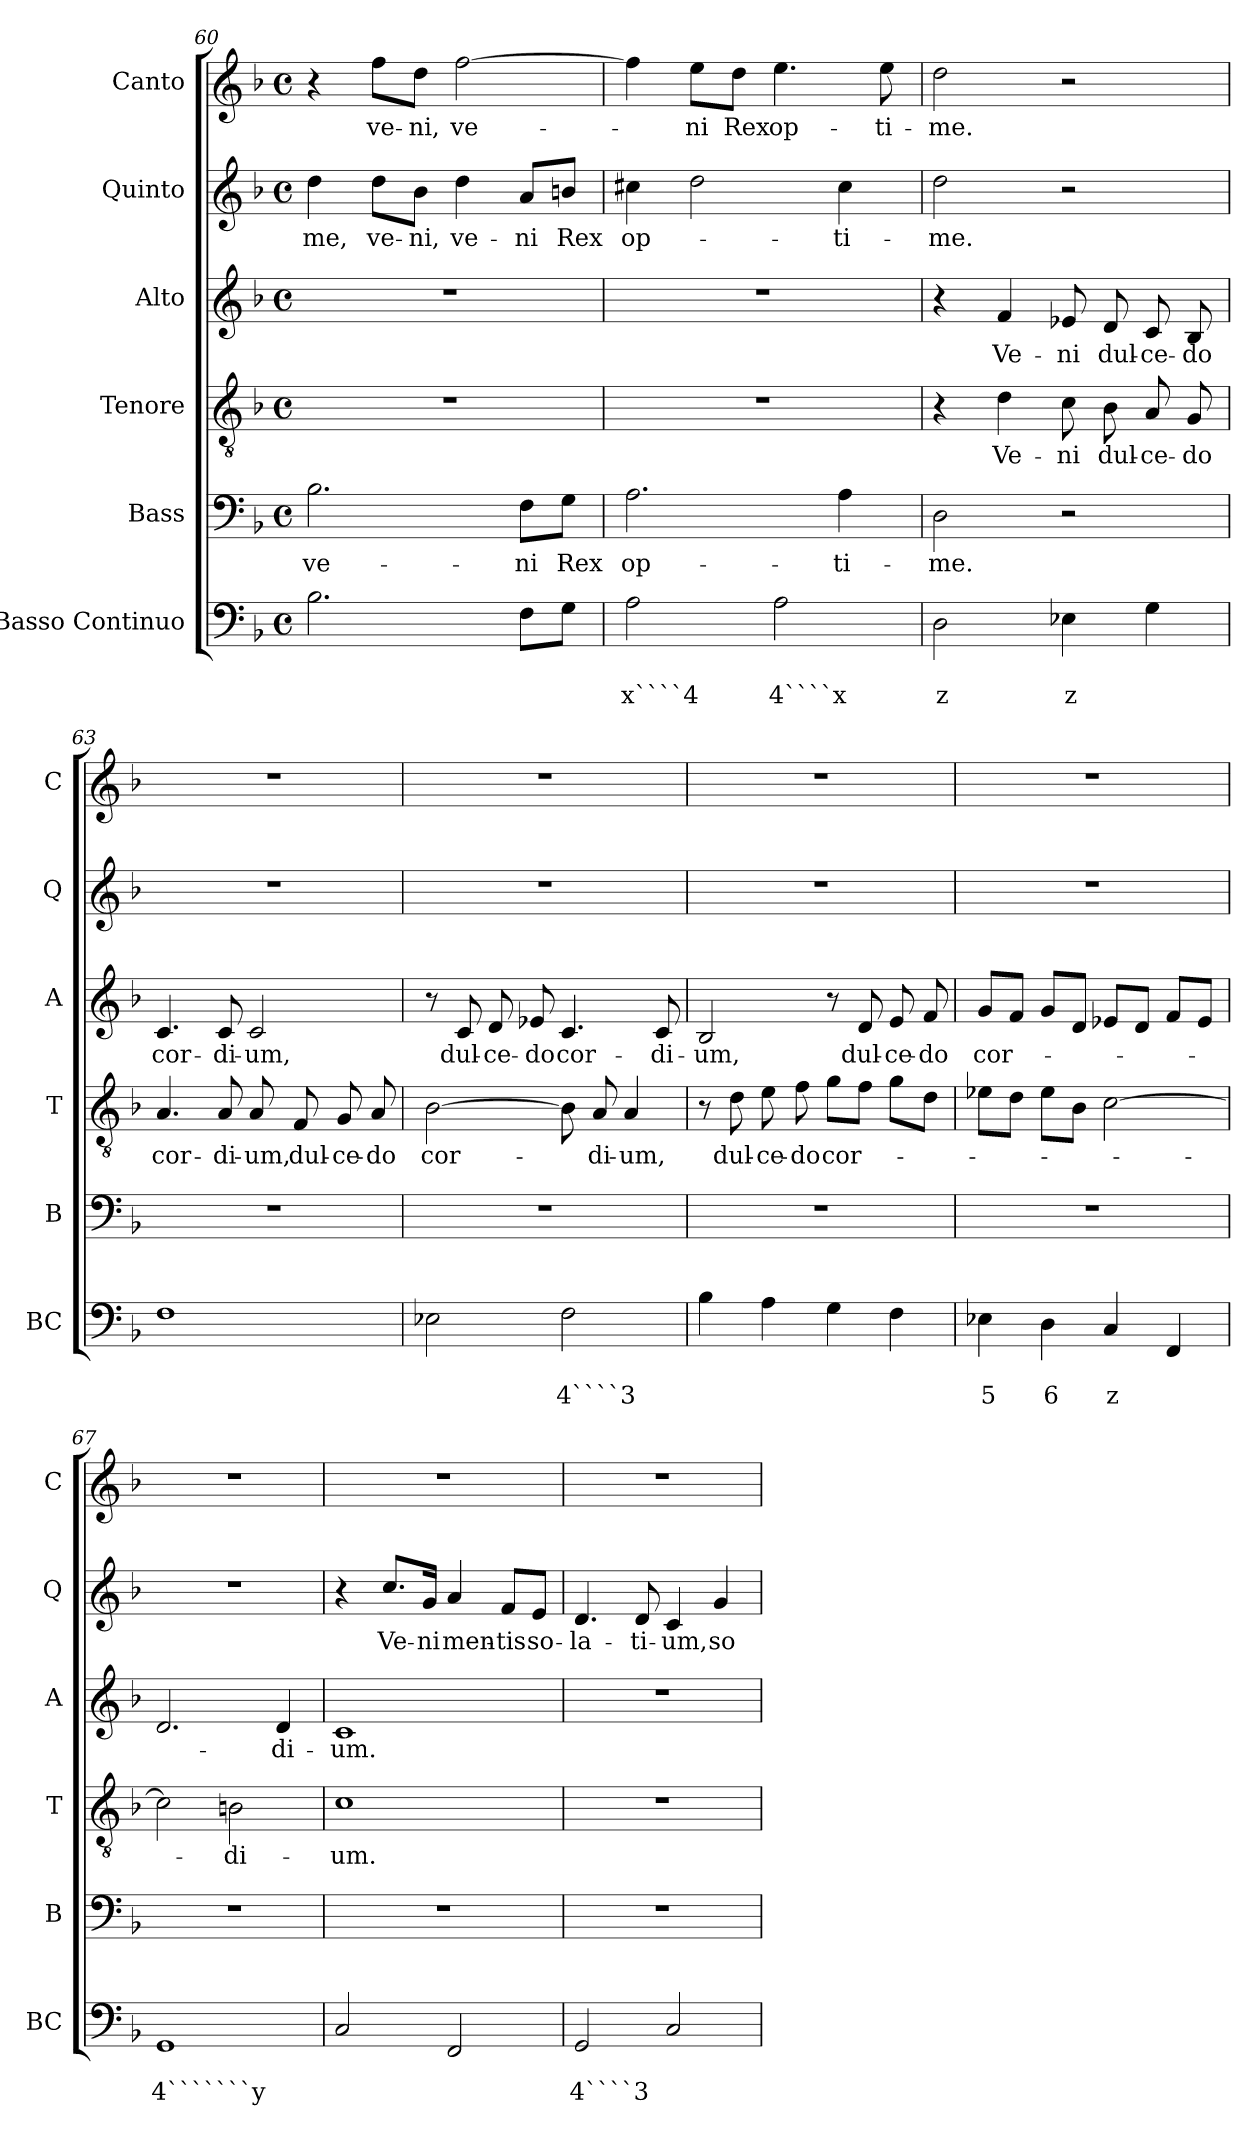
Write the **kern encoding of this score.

**kern	**text	**text	**kern	**text	**kern	**text	**kern	**text	**kern	**text	**kern	**text
*part6	*part6	*part6	*part5	*part5	*part4	*part4	*part3	*part3	*part2	*part2	*part1	*part1
*staff6	*staff6	*staff6	*staff5	*staff5	*staff4	*staff4	*staff3	*staff3	*staff2	*staff2	*staff1	*staff1
*I"Basso Continuo	*	*	*I"Bass	*	*I"Tenore	*	*I"Alto	*	*I"Quinto	*	*I"Canto	*
*I'BC	*	*	*I'B	*	*I'T	*	*I'A	*	*I'Q	*	*I'C	*
!!LO:LB:g=z
*clefF4	*	*	*clefF4	*	*clefGv2	*	*clefG2	*	*clefG2	*	*clefG2	*
*k[b-]	*	*	*k[b-]	*	*k[b-]	*	*k[b-]	*	*k[b-]	*	*k[b-]	*
*F:	*	*	*F:	*	*F:	*	*F:	*	*F:	*	*F:	*
*M4/4	*	*	*M4/4	*	*M4/4	*	*M4/4	*	*M4/4	*	*M4/4	*
*met(c)	*	*	*met(c)	*	*met(c)	*	*met(c)	*	*met(c)	*	*met(c)	*
=60	=60	=60	=60	=60	=60	=60	=60	=60	=60	=60	=60	=60
!	!	!	!	!LO:LY:b	!	!	!	!	!	!LO:LY:b	!	!
2.B-\	.	.	2.B-\	ve-	1r	.	1r	.	4dd\	-me,	4r	.
!	!	!	!	!	!	!	!	!	!	!LO:LY:b	!	!LO:LY:b
.	.	.	.	.	.	.	.	.	8dd\L	ve-	8ff\L	ve-
!	!	!	!	!	!	!	!	!	!	!LO:LY:b	!	!LO:LY:b
.	.	.	.	.	.	.	.	.	8b-\J	-ni,	8dd\J	-ni,
!	!	!	!	!	!	!	!	!	!	!LO:LY:b	!	!LO:LY:b
.	.	.	.	.	.	.	.	.	4dd\	ve-	[2ff\	ve-
!	!	!	!	!LO:LY:b	!	!	!	!	!	!LO:LY:b	!	!
8F\L	.	.	8F\L	-ni	.	.	.	.	8a/L	-ni	.	.
!	!	!	!	!LO:LY:b	!	!	!	!	!	!LO:LY:b	!	!
8G\J	.	.	8G\J	Rex	.	.	.	.	8bn/J	Rex	.	.
=61	=61	=61	=61	=61	=61	=61	=61	=61	=61	=61	=61	=61
!	!	!LO:LY:b	!	!LO:LY:b	!	!	!	!	!	!LO:LY:b	!	!
2A\	.	x````4	2.A\	op-	1r	.	1r	.	4cc#X\	op-	4ff\]	.
!	!	!	!	!	!	!	!	!	!	!	!	!LO:LY:b
.	.	.	.	.	.	.	.	.	2dd\	.	8ee\L	-ni
!	!	!	!	!	!	!	!	!	!	!	!	!LO:LY:b
.	.	.	.	.	.	.	.	.	.	.	8dd\J	Rex
!	!	!LO:LY:b	!	!	!	!	!	!	!	!	!	!LO:LY:b
2A\	.	4````x	.	.	.	.	.	.	.	.	4.ee\	op-
!	!	!	!	!LO:LY:b	!	!	!	!	!	!LO:LY:b	!	!
.	.	.	4A\	-ti-	.	.	.	.	4cc#\	-ti-	.	.
!	!	!	!	!	!	!	!	!	!	!	!	!LO:LY:b
.	.	.	.	.	.	.	.	.	.	.	8ee\	-ti-
=62	=62	=62	=62	=62	=62	=62	=62	=62	=62	=62	=62	=62
!	!	!LO:LY:b	!	!LO:LY:b	!	!	!	!	!	!LO:LY:b	!	!LO:LY:b
2D\	.	z	2D\	-me.	4r	.	4r	.	2dd\	-me.	2dd\	-me.
!	!	!	!	!	!	!LO:LY:b	!	!LO:LY:b	!	!	!	!
.	.	.	.	.	4d\	Ve-	4f/	Ve-	.	.	.	.
!	!	!LO:LY:b	!	!	!	!LO:LY:b	!	!LO:LY:b	!	!	!	!
4E-X\	.	z	2r	.	8c\	-ni	8e-X/	-ni	2r	.	2r	.
!	!	!	!	!	!	!LO:LY:b	!	!LO:LY:b	!	!	!	!
.	.	.	.	.	8B-\	dul-	8d/	dul-	.	.	.	.
!	!	!	!	!	!	!LO:LY:b	!	!LO:LY:b	!	!	!	!
4G\	.	.	.	.	8A/	-ce-	8c/	-ce-	.	.	.	.
!	!	!	!	!	!	!LO:LY:b	!	!LO:LY:b	!	!	!	!
.	.	.	.	.	8G/	-do	8B-/	-do	.	.	.	.
=63	=63	=63	=63	=63	=63	=63	=63	=63	=63	=63	=63	=63
!	!	!	!	!	!	!LO:LY:b	!	!LO:LY:b	!	!	!	!
1F	.	.	1r	.	4.A/	cor-	4.c/	cor-	1r	.	1r	.
!	!	!	!	!	!	!LO:LY:b	!	!LO:LY:b	!	!	!	!
.	.	.	.	.	8A/	-di-	8c/	-di-	.	.	.	.
!	!	!	!	!	!	!LO:LY:b	!	!LO:LY:b	!	!	!	!
.	.	.	.	.	8A/	-um,	2c/	-um,	.	.	.	.
!	!	!	!	!	!	!LO:LY:b	!	!	!	!	!	!
.	.	.	.	.	8F/	dul-	.	.	.	.	.	.
!	!	!	!	!	!	!LO:LY:b	!	!	!	!	!	!
.	.	.	.	.	8G/	-ce-	.	.	.	.	.	.
!	!	!	!	!	!	!LO:LY:b	!	!	!	!	!	!
.	.	.	.	.	8A/	-do	.	.	.	.	.	.
=64	=64	=64	=64	=64	=64	=64	=64	=64	=64	=64	=64	=64
!	!	!	!	!	!	!LO:LY:b	!	!	!	!	!	!
2E-X\	.	.	1r	.	[2B-\	cor-	8r	.	1r	.	1r	.
!	!	!	!	!	!	!	!	!LO:LY:b	!	!	!	!
.	.	.	.	.	.	.	8c/	dul-	.	.	.	.
!	!	!	!	!	!	!	!	!LO:LY:b	!	!	!	!
.	.	.	.	.	.	.	8d/	-ce-	.	.	.	.
!	!	!	!	!	!	!	!	!LO:LY:b	!	!	!	!
.	.	.	.	.	.	.	8e-X/	-do	.	.	.	.
!	!	!LO:LY:b	!	!	!	!	!	!LO:LY:b	!	!	!	!
2F\	.	4````3	.	.	8B-\]	.	4.c/	cor-	.	.	.	.
!	!	!	!	!	!	!LO:LY:b	!	!	!	!	!	!
.	.	.	.	.	8A/	-di-	.	.	.	.	.	.
!	!	!	!	!	!	!LO:LY:b	!	!	!	!	!	!
.	.	.	.	.	4A/	-um,	.	.	.	.	.	.
!	!	!	!	!	!	!	!	!LO:LY:b	!	!	!	!
.	.	.	.	.	.	.	8c/	-di-	.	.	.	.
!!LO:PB:g=z
=65	=65	=65	=65	=65	=65	=65	=65	=65	=65	=65	=65	=65
!	!	!	!	!	!	!	!	!LO:LY:b	!	!	!	!
4B-\	.	.	1r	.	8r	.	2B-/	-um,	1r	.	1r	.
!	!	!	!	!	!	!LO:LY:b	!	!	!	!	!	!
.	.	.	.	.	8d\	dul-	.	.	.	.	.	.
!	!	!	!	!	!	!LO:LY:b	!	!	!	!	!	!
4A\	.	.	.	.	8e\	-ce-	.	.	.	.	.	.
!	!	!	!	!	!	!LO:LY:b	!	!	!	!	!	!
.	.	.	.	.	8f\	-do	.	.	.	.	.	.
!	!	!	!	!	!	!LO:LY:b	!	!	!	!	!	!
4G\	.	.	.	.	8g\L	cor-	8r	.	.	.	.	.
!	!	!	!	!	!	!	!	!LO:LY:b	!	!	!	!
.	.	.	.	.	8f\J	.	8d/	dul-	.	.	.	.
!	!	!	!	!	!	!	!	!LO:LY:b	!	!	!	!
4F\	.	.	.	.	8g\L	.	8e/	-ce-	.	.	.	.
!	!	!	!	!	!	!	!	!LO:LY:b	!	!	!	!
.	.	.	.	.	8d\J	.	8f/	-do	.	.	.	.
=66	=66	=66	=66	=66	=66	=66	=66	=66	=66	=66	=66	=66
!	!	!LO:LY:b	!	!	!	!	!	!LO:LY:b	!	!	!	!
4E-X\	.	5	1r	.	8e-X\L	.	8g/L	cor-	1r	.	1r	.
.	.	.	.	.	8d\J	.	8f/J	.	.	.	.	.
!	!	!LO:LY:b	!	!	!	!	!	!	!	!	!	!
4D\	.	6	.	.	8e-\L	.	8g/L	.	.	.	.	.
.	.	.	.	.	8B-\J	.	8d/J	.	.	.	.	.
!	!	!LO:LY:b	!	!	!	!	!	!	!	!	!	!
4C/	.	z	.	.	[2c\	.	8e-X/L	.	.	.	.	.
.	.	.	.	.	.	.	8d/J	.	.	.	.	.
4FF/	.	.	.	.	.	.	8f/L	.	.	.	.	.
.	.	.	.	.	.	.	8e-/J	.	.	.	.	.
=67	=67	=67	=67	=67	=67	=67	=67	=67	=67	=67	=67	=67
!	!	!LO:LY:b	!	!	!	!	!	!	!	!	!	!
1GG	.	4```````y	1r	.	2c\]	.	2.d/	.	1r	.	1r	.
!	!	!	!	!	!	!LO:LY:b	!	!	!	!	!	!
.	.	.	.	.	2Bn\	-di-	.	.	.	.	.	.
!	!	!	!	!	!	!	!	!LO:LY:b	!	!	!	!
.	.	.	.	.	.	.	4d/	-di-	.	.	.	.
=68	=68	=68	=68	=68	=68	=68	=68	=68	=68	=68	=68	=68
!	!	!	!	!	!	!LO:LY:b	!	!LO:LY:b	!	!	!	!
2C/	.	.	1r	.	1c	-um.	1c	-um.	4r	.	1r	.
!	!	!	!	!	!	!	!	!	!	!LO:LY:b	!	!
.	.	.	.	.	.	.	.	.	8.cc/L	Ve-	.	.
!	!	!	!	!	!	!	!	!	!	!LO:LY:b	!	!
.	.	.	.	.	.	.	.	.	16g/Jk	-ni	.	.
!	!	!	!	!	!	!	!	!	!	!LO:LY:b	!	!
2FF/	.	.	.	.	.	.	.	.	4a/	men-	.	.
!	!	!	!	!	!	!	!	!	!	!LO:LY:b	!	!
.	.	.	.	.	.	.	.	.	8f/L	-tis	.	.
!	!	!	!	!	!	!	!	!	!	!LO:LY:b	!	!
.	.	.	.	.	.	.	.	.	8e/J	so-	.	.
=69	=69	=69	=69	=69	=69	=69	=69	=69	=69	=69	=69	=69
!	!	!LO:LY:b	!	!	!	!	!	!	!	!LO:LY:b	!	!
2GG/	.	4````3	1r	.	1r	.	1r	.	4.d/	-la-	1r	.
!	!	!	!	!	!	!	!	!	!	!LO:LY:b	!	!
.	.	.	.	.	.	.	.	.	8d/	-ti-	.	.
!	!	!	!	!	!	!	!	!	!	!LO:LY:b	!	!
2C/	.	.	.	.	.	.	.	.	4c/	-um,	.	.
!	!	!	!	!	!	!	!	!	!	!LO:LY:b	!	!
.	.	.	.	.	.	.	.	.	4g/	so-	.	.
=	=	=	=	=	=	=	=	=	=	=	=	=
*-	*-	*-	*-	*-	*-	*-	*-	*-	*-	*-	*-	*-
